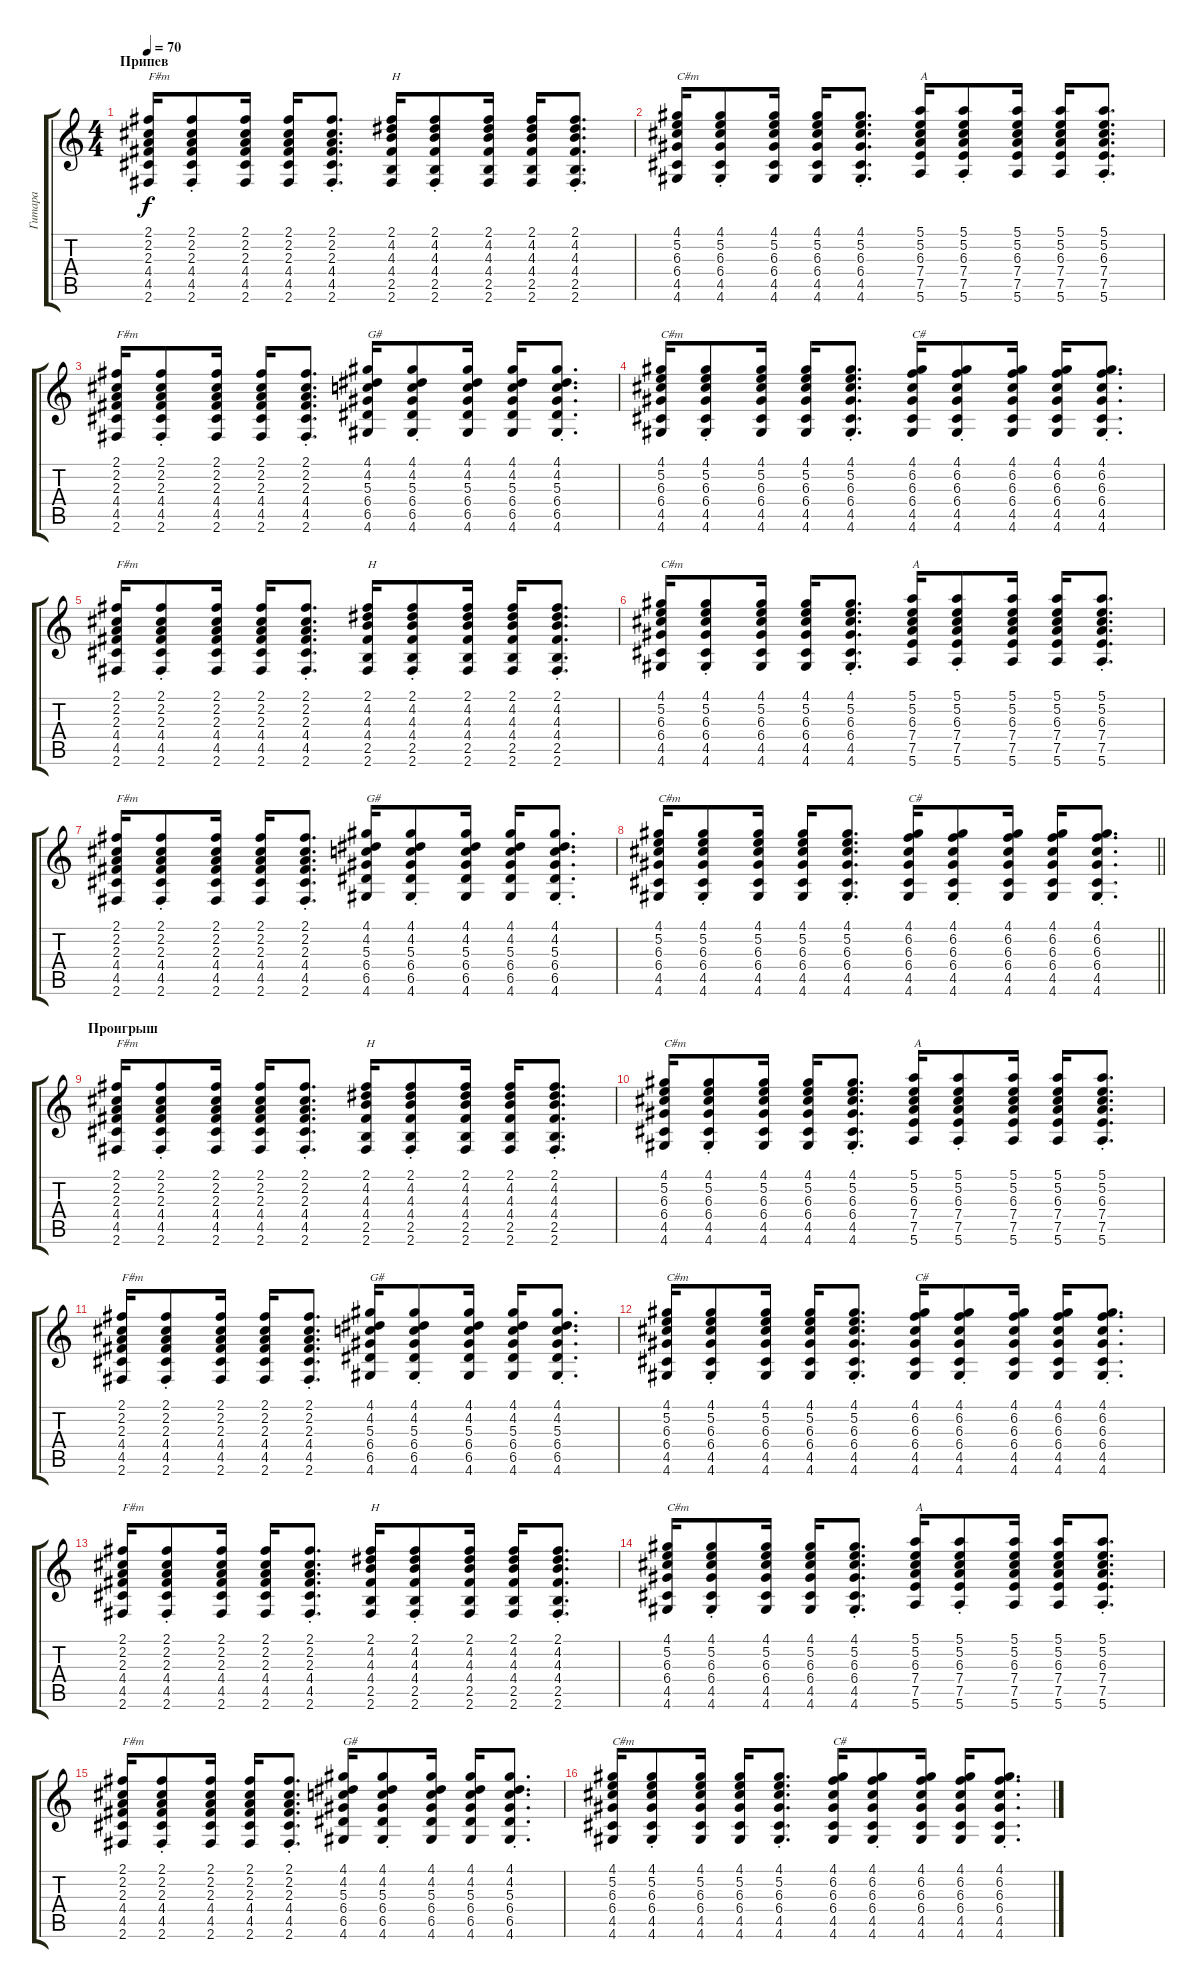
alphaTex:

\track ("Гитара" "Гитара") {instrument acousticguitarsteel}
\staff {score tabs}
\tuning (E4 B3 G3 D3 A2 E2) {hide}
\ts (4 4)
\section ("" "Припев")
\tempo 70
\clef g2
\ks c
(2.1 2.2 2.3 4.4 4.5 2.6).16{txt "F#m" dy f} (2.1{st} 2.2{st} 2.3 4.4{st} 4.5{st} 2.6).8 (2.1 2.2 2.3 4.4 4.5 2.6).16 (2.1 2.2 2.3 4.4 4.5 2.6).16 (2.1{st} 2.2{st} 2.3{st} 4.4{st} 4.5{st} 2.6{st}).8{d} (2.1 4.2 4.3 4.4 2.5 2.6).16{txt "H"} (2.1{st} 4.2{st} 4.3{st} 4.4{st} 2.5{st} 2.6{st}).8 (2.1 4.2 4.3 4.4 2.5 2.6).16 (2.1 4.2 4.3 4.4 2.5 2.6).16 (2.1{st} 4.2{st} 4.3{st} 4.4{st} 2.5{st} 2.6{st}).8{d} |
(4.1 5.2 6.3 6.4 4.5 4.6).16{txt "C#m"} (4.1{st} 5.2{st} 6.3 6.4{st} 4.5{st} 4.6).8 (4.1 5.2 6.3 6.4 4.5 4.6).16 (4.1 5.2 6.3 6.4 4.5 4.6).16 (4.1{st} 5.2{st} 6.3{st} 6.4{st} 4.5{st} 4.6{st}).8{d} (5.1 5.2 6.3 7.4 7.5 5.6).16{txt "A"} (5.1{st} 5.2{st} 6.3{st} 7.4{st} 7.5{st} 5.6{st}).8 (5.1 5.2 6.3 7.4 7.5 5.6).16 (5.1 5.2 6.3 7.4 7.5 5.6).16 (5.1{st} 5.2{st} 6.3{st} 7.4{st} 7.5{st} 5.6{st}).8{d} |
(2.1 2.2 2.3 4.4 4.5 2.6).16{txt "F#m"} (2.1{st} 2.2{st} 2.3 4.4{st} 4.5{st} 2.6).8 (2.1 2.2 2.3 4.4 4.5 2.6).16 (2.1 2.2 2.3 4.4 4.5 2.6).16 (2.1{st} 2.2{st} 2.3{st} 4.4{st} 4.5{st} 2.6{st}).8{d} (4.1 4.2 5.3 6.4 6.5 4.6).16{txt "G#"} (4.1{st} 4.2{st} 5.3{st} 6.4{st} 6.5{st} 4.6{st}).8 (4.1 4.2 5.3 6.4 6.5 4.6).16 (4.1 4.2 5.3 6.4 6.5 4.6).16 (4.1{st} 4.2{st} 5.3{st} 6.4{st} 6.5{st} 4.6{st}).8{d} |
(4.1 5.2 6.3 6.4 4.5 4.6).16{txt "C#m"} (4.1{st} 5.2{st} 6.3 6.4{st} 4.5{st} 4.6).8 (4.1 5.2 6.3 6.4 4.5 4.6).16 (4.1 5.2 6.3 6.4 4.5 4.6).16 (4.1{st} 5.2{st} 6.3{st} 6.4{st} 4.5{st} 4.6{st}).8{d} (4.1 6.2 6.3 6.4 4.5 4.6).16{txt "C#"} (4.1{st} 6.2{st} 6.3{st} 6.4{st} 4.5{st} 4.6{st}).8 (4.1 6.2 6.3 6.4 4.5 4.6).16 (4.1 6.2 6.3 6.4 4.5 4.6).16 (4.1{st} 6.2{st} 6.3{st} 6.4{st} 4.5{st} 4.6{st}).8{d} |
(2.1 2.2 2.3 4.4 4.5 2.6).16{txt "F#m"} (2.1{st} 2.2{st} 2.3 4.4{st} 4.5{st} 2.6).8 (2.1 2.2 2.3 4.4 4.5 2.6).16 (2.1 2.2 2.3 4.4 4.5 2.6).16 (2.1{st} 2.2{st} 2.3{st} 4.4{st} 4.5{st} 2.6{st}).8{d} (2.1 4.2 4.3 4.4 2.5 2.6).16{txt "H"} (2.1{st} 4.2{st} 4.3{st} 4.4{st} 2.5{st} 2.6{st}).8 (2.1 4.2 4.3 4.4 2.5 2.6).16 (2.1 4.2 4.3 4.4 2.5 2.6).16 (2.1{st} 4.2{st} 4.3{st} 4.4{st} 2.5{st} 2.6{st}).8{d} |
(4.1 5.2 6.3 6.4 4.5 4.6).16{txt "C#m"} (4.1{st} 5.2{st} 6.3 6.4{st} 4.5{st} 4.6).8 (4.1 5.2 6.3 6.4 4.5 4.6).16 (4.1 5.2 6.3 6.4 4.5 4.6).16 (4.1{st} 5.2{st} 6.3{st} 6.4{st} 4.5{st} 4.6{st}).8{d} (5.1 5.2 6.3 7.4 7.5 5.6).16{txt "A"} (5.1{st} 5.2{st} 6.3{st} 7.4{st} 7.5{st} 5.6{st}).8 (5.1 5.2 6.3 7.4 7.5 5.6).16 (5.1 5.2 6.3 7.4 7.5 5.6).16 (5.1{st} 5.2{st} 6.3{st} 7.4{st} 7.5{st} 5.6{st}).8{d} |
(2.1 2.2 2.3 4.4 4.5 2.6).16{txt "F#m"} (2.1{st} 2.2{st} 2.3 4.4{st} 4.5{st} 2.6).8 (2.1 2.2 2.3 4.4 4.5 2.6).16 (2.1 2.2 2.3 4.4 4.5 2.6).16 (2.1{st} 2.2{st} 2.3{st} 4.4{st} 4.5{st} 2.6{st}).8{d} (4.1 4.2 5.3 6.4 6.5 4.6).16{txt "G#"} (4.1{st} 4.2{st} 5.3{st} 6.4{st} 6.5{st} 4.6{st}).8 (4.1 4.2 5.3 6.4 6.5 4.6).16 (4.1 4.2 5.3 6.4 6.5 4.6).16 (4.1{st} 4.2{st} 5.3{st} 6.4{st} 6.5{st} 4.6{st}).8{d} |
\barLineRight lightlight
(4.1 5.2 6.3 6.4 4.5 4.6).16{txt "C#m"} (4.1{st} 5.2{st} 6.3 6.4{st} 4.5{st} 4.6).8 (4.1 5.2 6.3 6.4 4.5 4.6).16 (4.1 5.2 6.3 6.4 4.5 4.6).16 (4.1{st} 5.2{st} 6.3{st} 6.4{st} 4.5{st} 4.6{st}).8{d} (4.1 6.2 6.3 6.4 4.5 4.6).16{txt "C#"} (4.1{st} 6.2{st} 6.3{st} 6.4{st} 4.5{st} 4.6{st}).8 (4.1 6.2 6.3 6.4 4.5 4.6).16 (4.1 6.2 6.3 6.4 4.5 4.6).16 (4.1{st} 6.2{st} 6.3{st} 6.4{st} 4.5{st} 4.6{st}).8{d} |
\section ("" "Проигрыш")
(2.1 2.2 2.3 4.4 4.5 2.6).16{txt "F#m"} (2.1{st} 2.2{st} 2.3 4.4{st} 4.5{st} 2.6).8 (2.1 2.2 2.3 4.4 4.5 2.6).16 (2.1 2.2 2.3 4.4 4.5 2.6).16 (2.1{st} 2.2{st} 2.3{st} 4.4{st} 4.5{st} 2.6{st}).8{d} (2.1 4.2 4.3 4.4 2.5 2.6).16{txt "H"} (2.1{st} 4.2{st} 4.3{st} 4.4{st} 2.5{st} 2.6{st}).8 (2.1 4.2 4.3 4.4 2.5 2.6).16 (2.1 4.2 4.3 4.4 2.5 2.6).16 (2.1{st} 4.2{st} 4.3{st} 4.4{st} 2.5{st} 2.6{st}).8{d} |
(4.1 5.2 6.3 6.4 4.5 4.6).16{txt "C#m"} (4.1{st} 5.2{st} 6.3 6.4{st} 4.5{st} 4.6).8 (4.1 5.2 6.3 6.4 4.5 4.6).16 (4.1 5.2 6.3 6.4 4.5 4.6).16 (4.1{st} 5.2{st} 6.3{st} 6.4{st} 4.5{st} 4.6{st}).8{d} (5.1 5.2 6.3 7.4 7.5 5.6).16{txt "A"} (5.1{st} 5.2{st} 6.3{st} 7.4{st} 7.5{st} 5.6{st}).8 (5.1 5.2 6.3 7.4 7.5 5.6).16 (5.1 5.2 6.3 7.4 7.5 5.6).16 (5.1{st} 5.2{st} 6.3{st} 7.4{st} 7.5{st} 5.6{st}).8{d} |
(2.1 2.2 2.3 4.4 4.5 2.6).16{txt "F#m"} (2.1{st} 2.2{st} 2.3 4.4{st} 4.5{st} 2.6).8 (2.1 2.2 2.3 4.4 4.5 2.6).16 (2.1 2.2 2.3 4.4 4.5 2.6).16 (2.1{st} 2.2{st} 2.3{st} 4.4{st} 4.5{st} 2.6{st}).8{d} (4.1 4.2 5.3 6.4 6.5 4.6).16{txt "G#"} (4.1{st} 4.2{st} 5.3{st} 6.4{st} 6.5{st} 4.6{st}).8 (4.1 4.2 5.3 6.4 6.5 4.6).16 (4.1 4.2 5.3 6.4 6.5 4.6).16 (4.1{st} 4.2{st} 5.3{st} 6.4{st} 6.5{st} 4.6{st}).8{d} |
(4.1 5.2 6.3 6.4 4.5 4.6).16{txt "C#m"} (4.1{st} 5.2{st} 6.3 6.4{st} 4.5{st} 4.6).8 (4.1 5.2 6.3 6.4 4.5 4.6).16 (4.1 5.2 6.3 6.4 4.5 4.6).16 (4.1{st} 5.2{st} 6.3{st} 6.4{st} 4.5{st} 4.6{st}).8{d} (4.1 6.2 6.3 6.4 4.5 4.6).16{txt "C#"} (4.1{st} 6.2{st} 6.3{st} 6.4{st} 4.5{st} 4.6{st}).8 (4.1 6.2 6.3 6.4 4.5 4.6).16 (4.1 6.2 6.3 6.4 4.5 4.6).16 (4.1{st} 6.2{st} 6.3{st} 6.4{st} 4.5{st} 4.6{st}).8{d} |
(2.1 2.2 2.3 4.4 4.5 2.6).16{txt "F#m"} (2.1{st} 2.2{st} 2.3 4.4{st} 4.5{st} 2.6).8 (2.1 2.2 2.3 4.4 4.5 2.6).16 (2.1 2.2 2.3 4.4 4.5 2.6).16 (2.1{st} 2.2{st} 2.3{st} 4.4{st} 4.5{st} 2.6{st}).8{d} (2.1 4.2 4.3 4.4 2.5 2.6).16{txt "H"} (2.1{st} 4.2{st} 4.3{st} 4.4{st} 2.5{st} 2.6{st}).8 (2.1 4.2 4.3 4.4 2.5 2.6).16 (2.1 4.2 4.3 4.4 2.5 2.6).16 (2.1{st} 4.2{st} 4.3{st} 4.4{st} 2.5{st} 2.6{st}).8{d} |
(4.1 5.2 6.3 6.4 4.5 4.6).16{txt "C#m"} (4.1{st} 5.2{st} 6.3 6.4{st} 4.5{st} 4.6).8 (4.1 5.2 6.3 6.4 4.5 4.6).16 (4.1 5.2 6.3 6.4 4.5 4.6).16 (4.1{st} 5.2{st} 6.3{st} 6.4{st} 4.5{st} 4.6{st}).8{d} (5.1 5.2 6.3 7.4 7.5 5.6).16{txt "A"} (5.1{st} 5.2{st} 6.3{st} 7.4{st} 7.5{st} 5.6{st}).8 (5.1 5.2 6.3 7.4 7.5 5.6).16 (5.1 5.2 6.3 7.4 7.5 5.6).16 (5.1{st} 5.2{st} 6.3{st} 7.4{st} 7.5{st} 5.6{st}).8{d} |
(2.1 2.2 2.3 4.4 4.5 2.6).16{txt "F#m"} (2.1{st} 2.2{st} 2.3 4.4{st} 4.5{st} 2.6).8 (2.1 2.2 2.3 4.4 4.5 2.6).16 (2.1 2.2 2.3 4.4 4.5 2.6).16 (2.1{st} 2.2{st} 2.3{st} 4.4{st} 4.5{st} 2.6{st}).8{d} (4.1 4.2 5.3 6.4 6.5 4.6).16{txt "G#"} (4.1{st} 4.2{st} 5.3{st} 6.4{st} 6.5{st} 4.6{st}).8 (4.1 4.2 5.3 6.4 6.5 4.6).16 (4.1 4.2 5.3 6.4 6.5 4.6).16 (4.1{st} 4.2{st} 5.3{st} 6.4{st} 6.5{st} 4.6{st}).8{d} |
(4.1 5.2 6.3 6.4 4.5 4.6).16{txt "C#m"} (4.1{st} 5.2{st} 6.3 6.4{st} 4.5{st} 4.6).8 (4.1 5.2 6.3 6.4 4.5 4.6).16 (4.1 5.2 6.3 6.4 4.5 4.6).16 (4.1{st} 5.2{st} 6.3{st} 6.4{st} 4.5{st} 4.6{st}).8{d} (4.1 6.2 6.3 6.4 4.5 4.6).16{txt "C#"} (4.1{st} 6.2{st} 6.3{st} 6.4{st} 4.5{st} 4.6{st}).8 (4.1 6.2 6.3 6.4 4.5 4.6).16 (4.1 6.2 6.3 6.4 4.5 4.6).16 (4.1{st} 6.2{st} 6.3{st} 6.4{st} 4.5{st} 4.6{st}).8{d}
